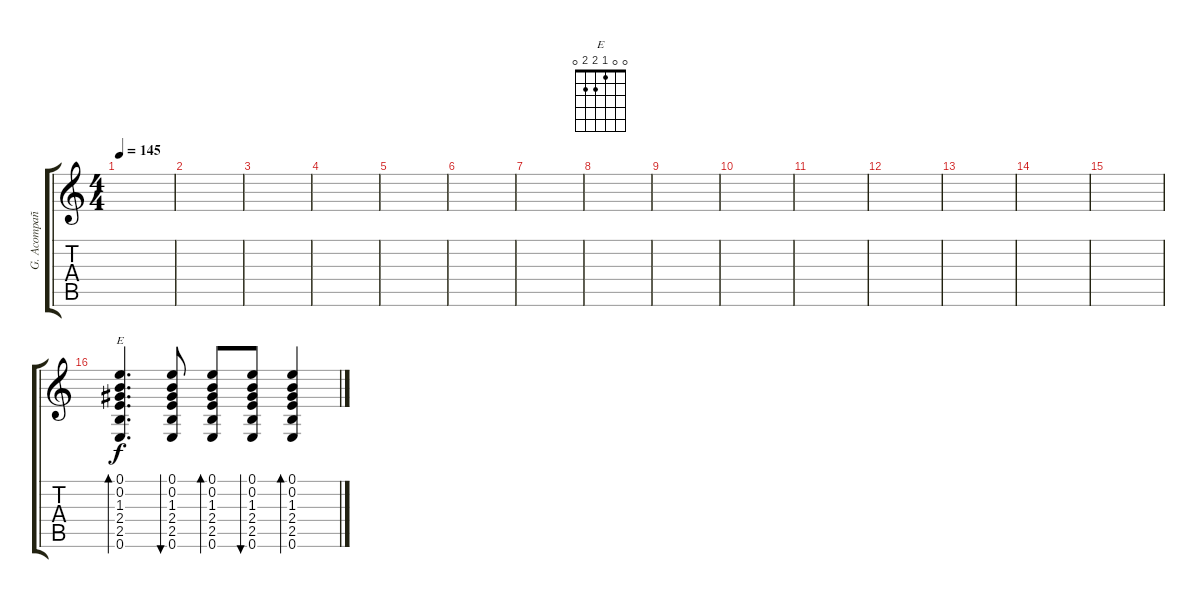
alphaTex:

\track ("G. Acompañamiento" "G. Acompañ") {instrument acousticguitarsteel}
\staff {score tabs}
\tuning (E4 B3 G3 D3 A2 E2) {hide}
\chord ("E" 0 0 1 2 2 0)
\ts (4 4)
\tempo 145
\clef g2
\ks c
|
|
|
|
|
|
|
|
|
|
|
|
|
|
|
(0.1 0.2 1.3 2.4 2.5 0.6).4{d bd 30 ch "E"} (0.1 0.2 1.3 2.4 2.5 0.6).8{bu 30} (0.1 0.2 1.3 2.4 2.5 0.6).8{bd 30} (0.1 0.2 1.3 2.4 2.5 0.6).8{bu 30} (0.1 0.2 1.3 2.4 2.5 0.6).4{bd 30}
